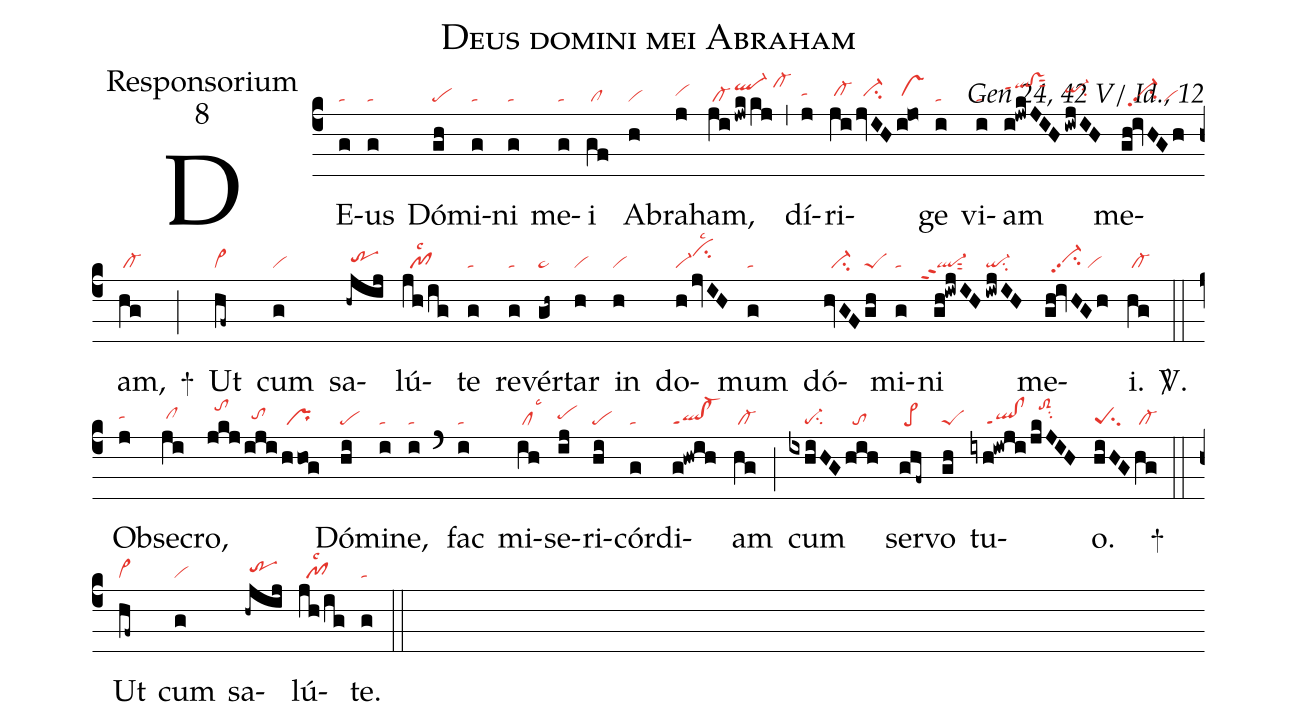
name:Deus domini mei Abraham;
office-part:Responsorium;
mode:8;
commentary:Gen 24, 42 V/ Id., 12;
nabc-lines:1;
%%
(c4)
DE(g|ta)us(g|ta) Dó(gh|pe)mi(g|ta)ni(g|ta) me(g|ta)i(gf|/cl) A(h|vi)bra(j|vihh)ham,(ji|/cl-|!jwkkj|ql-hj/cl-hk) (,)
dí(j|tahh)ri(ji|/cl-hh|/jvIH|//ci-hh|i!jo|/vshh)ge(i|ta) vi(i|ta)am(i!jwkJIH|qlhj!vshjppt1sut2|/iwjIH|qi-hisu2) me(gh!ivHGh|//vi-hhpp2su2/vi)am,(hg|/cl-) +(;)
Ut(hf~|cl~) cum(g|vi) sa(-hjij|/trhh)lú(jh/ig|//pf1lsc2)te(g|ta) re(g|ta)vér(gh~|pe~)tar(h|vi) in(h|vi) do(h/jvIH|vi-cihjlsc2)mum(g|ta) dó(hvGF|//ci-|gh|peS)mi(g|ta)ni(gh!iwjIH|```ql-ppt2sut2|/iwjIH|qi-su2) me(gh!ivHGh|//vi-hhpp2su2/vi)i.(hg|/cl-) <sp>V/</sp>.(::)
Ob(j|tahh)se(ji|/clhh)cro,(jkj|//tohk|/iji|//tohh|/hhog|/pr) Dó(hi|pe)mi(i|ta)ne,(i|ta) (`)
fac(i|ta) mi(ih|/cllsc3)se(ij|pehh)ri(hi|pe)cór(g|ta)di(g!hwih|ql!cl-ppt1)am(hg|/cl-) (;)
cum(ixhiHG|////pe-su2|hih|//to) ser(ghf~|/pe>)vo(gh|peS) tu(iyh!iwji|////ql!clppt1|/jkJIH|//toS2hksu2)o.(hiHG|peSsu2|hg|/cl-) +(::)
Ut(hf~|cl~) cum(g|vi) sa(-hjij|/trhh)lú(jh/ig|//pf1lsc2)te.(g|ta) (::)
